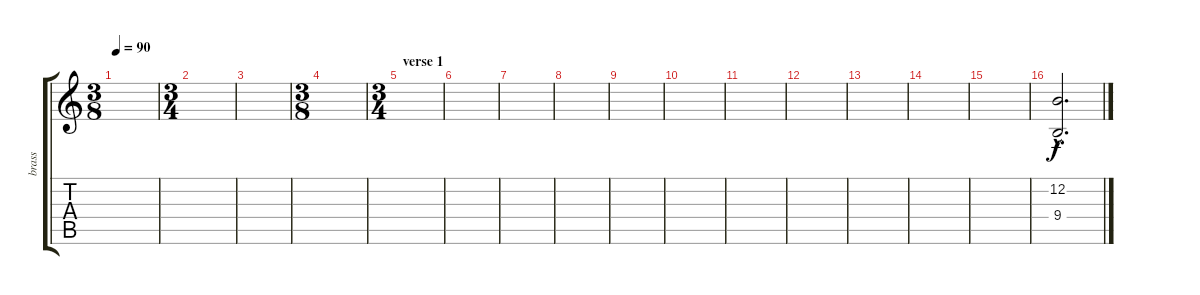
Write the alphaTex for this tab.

\track ("brass" "brass") {instrument brasssection}
\staff {score tabs}
\tuning (E4 B3 G3 D3 A2 E2) {hide}
\ts (3 8)
\tempo 90
\clef g2
\ks c
|
\ts (3 4)
|
|
\ts (3 8)
|
\ts (3 4)
\section ("" "verse 1")
|
|
|
|
|
|
|
|
|
|
|
(12.2{hac} 9.4{hac}).2{d}
